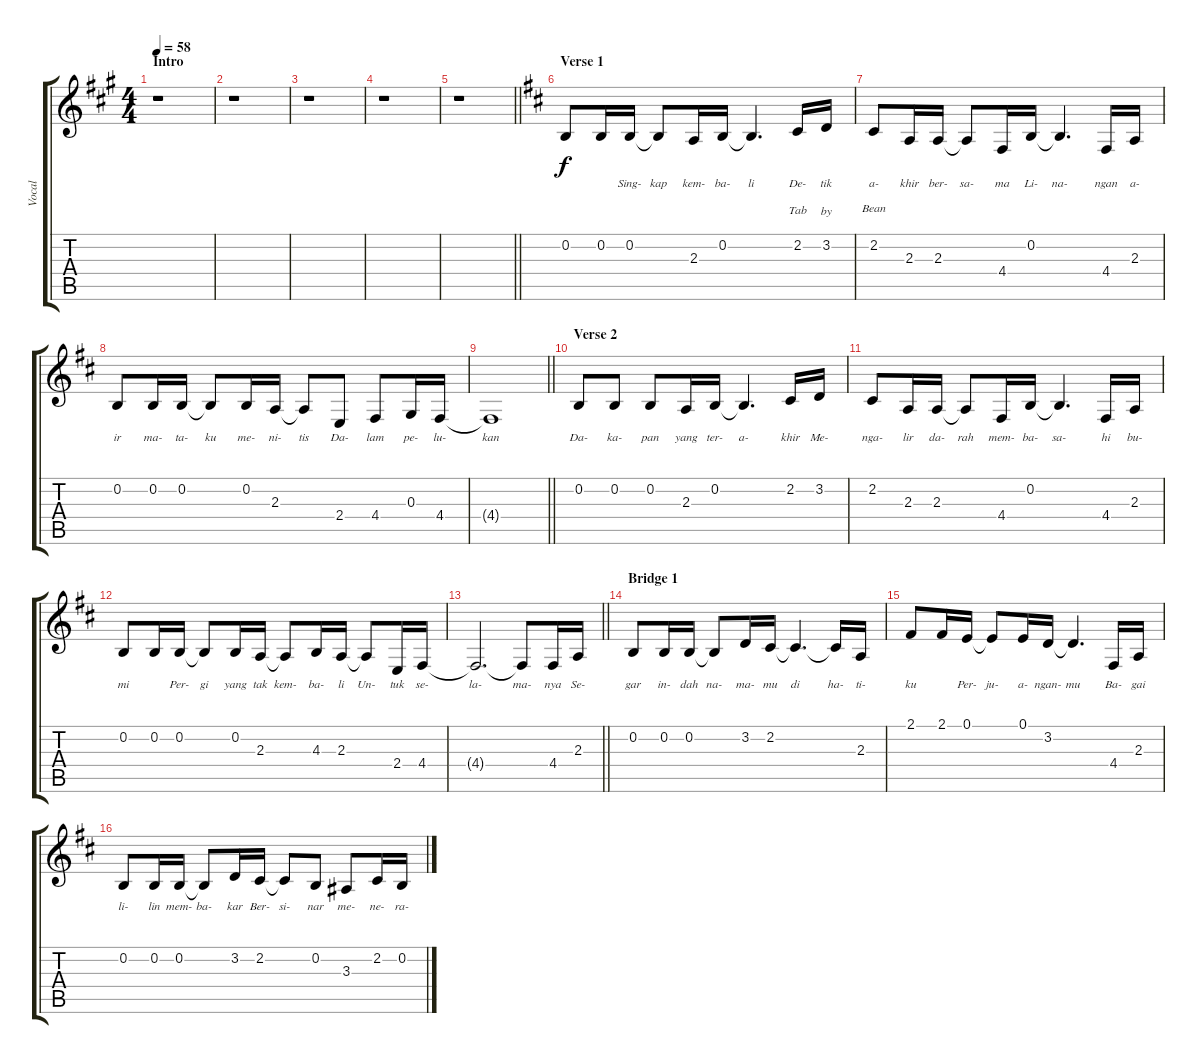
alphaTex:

\track ("Vocal" "Vocal") {instrument acousticgrandpiano}
\staff {score tabs}
\tuning (E4 B3 G3 D3 A2 E2) {hide}
\ts (4 4)
\section ("" "Intro")
\tempo 58
\clef g2
\ks f#minor
r.1{dy f instrument acousticgrandpiano} |
r.1 |
r.1 |
r.1 |
\barLineRight lightlight
r.1 |
\section ("" "Verse 1")
\ks bminor
0.2.8{lyrics (0 "") lyrics (1 "") lyrics (2 "") lyrics (3 "") lyrics (4 "")} 0.2.16{lyrics (0 "") lyrics (1 "") lyrics (2 "") lyrics (3 "") lyrics (4 "")} 0.2.16{lyrics (0 "Sing-") lyrics (1 "") lyrics (2 "") lyrics (3 "") lyrics (4 "")} 0.2{t}.8{lyrics (0 "kap") lyrics (1 "") lyrics (2 "") lyrics (3 "") lyrics (4 "")} 2.3.16{lyrics (0 "kem-") lyrics (1 "") lyrics (2 "") lyrics (3 "") lyrics (4 "")} 0.2.16{lyrics (0 "ba-") lyrics (1 "") lyrics (2 "") lyrics (3 "") lyrics (4 "")} 0.2{t}.4{d lyrics (0 "li") lyrics (1 "") lyrics (2 "") lyrics (3 "") lyrics (4 "")} 2.2.16{lyrics (0 "De-") lyrics (1 "") lyrics (2 "") lyrics (3 "") lyrics (4 "Tab")} 3.2.16{lyrics (0 "tik") lyrics (1 "") lyrics (2 "") lyrics (3 "") lyrics (4 "by")} |
2.2.8{lyrics (0 "a-") lyrics (1 "") lyrics (2 "") lyrics (3 "") lyrics (4 "Bean")} 2.3.16{lyrics (0 "khir") lyrics (1 "") lyrics (2 "") lyrics (3 "") lyrics (4 "")} 2.3.16{lyrics (0 "ber-") lyrics (1 "") lyrics (2 "") lyrics (3 "") lyrics (4 "")} 2.3{t}.8{lyrics (0 "sa-") lyrics (1 "") lyrics (2 "") lyrics (3 "") lyrics (4 "")} 4.4.16{lyrics (0 "ma") lyrics (1 "") lyrics (2 "") lyrics (3 "") lyrics (4 "")} 0.2.16{lyrics (0 "Li-") lyrics (1 "") lyrics (2 "") lyrics (3 "") lyrics (4 "")} 0.2{t}.4{d lyrics (0 "na-") lyrics (1 "") lyrics (2 "") lyrics (3 "") lyrics (4 "")} 4.4.16{lyrics (0 "ngan") lyrics (1 "") lyrics (2 "") lyrics (3 "") lyrics (4 "")} 2.3.16{lyrics (0 "a-") lyrics (1 "") lyrics (2 "") lyrics (3 "") lyrics (4 "")} |
0.2.8{lyrics (0 "ir") lyrics (1 "") lyrics (2 "") lyrics (3 "") lyrics (4 "")} 0.2.16{lyrics (0 "ma-") lyrics (1 "") lyrics (2 "") lyrics (3 "") lyrics (4 "")} 0.2.16{lyrics (0 "ta-") lyrics (1 "") lyrics (2 "") lyrics (3 "") lyrics (4 "")} 0.2{t}.8{lyrics (0 "ku") lyrics (1 "") lyrics (2 "") lyrics (3 "") lyrics (4 "")} 0.2.16{lyrics (0 "me-") lyrics (1 "") lyrics (2 "") lyrics (3 "") lyrics (4 "")} 2.3.16{lyrics (0 "ni-") lyrics (1 "") lyrics (2 "") lyrics (3 "") lyrics (4 "")} 2.3{t}.8{lyrics (0 "tis") lyrics (1 "") lyrics (2 "") lyrics (3 "") lyrics (4 "")} 2.4.8{lyrics (0 "Da-") lyrics (1 "") lyrics (2 "") lyrics (3 "") lyrics (4 "")} 4.4.8{lyrics (0 "lam") lyrics (1 "") lyrics (2 "") lyrics (3 "") lyrics (4 "")} 0.3.16{lyrics (0 "pe-") lyrics (1 "") lyrics (2 "") lyrics (3 "") lyrics (4 "")} 4.4.16{lyrics (0 "lu-") lyrics (1 "") lyrics (2 "") lyrics (3 "") lyrics (4 "")} |
\barLineRight lightlight
4.4{t}.1{lyrics (0 "kan") lyrics (1 "") lyrics (2 "") lyrics (3 "") lyrics (4 "")} |
\section ("" "Verse 2")
0.2.8{lyrics (0 "Da-") lyrics (1 "") lyrics (2 "") lyrics (3 "") lyrics (4 "")} 0.2.8{lyrics (0 "ka-") lyrics (1 "") lyrics (2 "") lyrics (3 "") lyrics (4 "")} 0.2.8{lyrics (0 "pan") lyrics (1 "") lyrics (2 "") lyrics (3 "") lyrics (4 "")} 2.3.16{lyrics (0 "yang") lyrics (1 "") lyrics (2 "") lyrics (3 "") lyrics (4 "")} 0.2.16{lyrics (0 "ter-") lyrics (1 "") lyrics (2 "") lyrics (3 "") lyrics (4 "")} 0.2{t}.4{d lyrics (0 "a-") lyrics (1 "") lyrics (2 "") lyrics (3 "") lyrics (4 "")} 2.2.16{lyrics (0 "khir") lyrics (1 "") lyrics (2 "") lyrics (3 "") lyrics (4 "")} 3.2.16{lyrics (0 "Me-") lyrics (1 "") lyrics (2 "") lyrics (3 "") lyrics (4 "")} |
2.2.8{lyrics (0 "nga-") lyrics (1 "") lyrics (2 "") lyrics (3 "") lyrics (4 "")} 2.3.16{lyrics (0 "lir") lyrics (1 "") lyrics (2 "") lyrics (3 "") lyrics (4 "")} 2.3.16{lyrics (0 "da-") lyrics (1 "") lyrics (2 "") lyrics (3 "") lyrics (4 "")} 2.3{t}.8{lyrics (0 "rah") lyrics (1 "") lyrics (2 "") lyrics (3 "") lyrics (4 "")} 4.4.16{lyrics (0 "mem-") lyrics (1 "") lyrics (2 "") lyrics (3 "") lyrics (4 "")} 0.2.16{lyrics (0 "ba-") lyrics (1 "") lyrics (2 "") lyrics (3 "") lyrics (4 "")} 0.2{t}.4{d lyrics (0 "sa-") lyrics (1 "") lyrics (2 "") lyrics (3 "") lyrics (4 "")} 4.4.16{lyrics (0 "hi") lyrics (1 "") lyrics (2 "") lyrics (3 "") lyrics (4 "")} 2.3.16{lyrics (0 "bu-") lyrics (1 "") lyrics (2 "") lyrics (3 "") lyrics (4 "")} |
0.2.8{lyrics (0 "mi") lyrics (1 "") lyrics (2 "") lyrics (3 "") lyrics (4 "")} 0.2.16{lyrics (0 "") lyrics (1 "") lyrics (2 "") lyrics (3 "") lyrics (4 "")} 0.2.16{lyrics (0 "Per-") lyrics (1 "") lyrics (2 "") lyrics (3 "") lyrics (4 "")} 0.2{t}.8{lyrics (0 "gi") lyrics (1 "") lyrics (2 "") lyrics (3 "") lyrics (4 "")} 0.2.16{lyrics (0 "yang") lyrics (1 "") lyrics (2 "") lyrics (3 "") lyrics (4 "")} 2.3.16{lyrics (0 "tak") lyrics (1 "") lyrics (2 "") lyrics (3 "") lyrics (4 "")} 2.3{t}.8{lyrics (0 "kem-") lyrics (1 "") lyrics (2 "") lyrics (3 "") lyrics (4 "")} 4.3.16{lyrics (0 "ba-") lyrics (1 "") lyrics (2 "") lyrics (3 "") lyrics (4 "")} 2.3.16{lyrics (0 "li") lyrics (1 "") lyrics (2 "") lyrics (3 "") lyrics (4 "")} 2.3{t}.8{lyrics (0 "Un-") lyrics (1 "") lyrics (2 "") lyrics (3 "") lyrics (4 "")} 2.4.16{lyrics (0 "tuk") lyrics (1 "") lyrics (2 "") lyrics (3 "") lyrics (4 "")} 4.4.16{lyrics (0 "se-") lyrics (1 "") lyrics (2 "") lyrics (3 "") lyrics (4 "")} |
\barLineRight lightlight
4.4{t}.2{d lyrics (0 "la-") lyrics (1 "") lyrics (2 "") lyrics (3 "") lyrics (4 "")} 4.4{t}.8{lyrics (0 "ma-") lyrics (1 "") lyrics (2 "") lyrics (3 "") lyrics (4 "")} 4.4.16{lyrics (0 "nya") lyrics (1 "") lyrics (2 "") lyrics (3 "") lyrics (4 "")} 2.3.16{lyrics (0 "Se-") lyrics (1 "") lyrics (2 "") lyrics (3 "") lyrics (4 "")} |
\section ("" "Bridge 1")
0.2.8{lyrics (0 "gar") lyrics (1 "") lyrics (2 "") lyrics (3 "") lyrics (4 "")} 0.2.16{lyrics (0 "in-") lyrics (1 "") lyrics (2 "") lyrics (3 "") lyrics (4 "")} 0.2.16{lyrics (0 "dah") lyrics (1 "") lyrics (2 "") lyrics (3 "") lyrics (4 "")} 0.2{t}.8{lyrics (0 "na-") lyrics (1 "") lyrics (2 "") lyrics (3 "") lyrics (4 "")} 3.2.16{lyrics (0 "ma-") lyrics (1 "") lyrics (2 "") lyrics (3 "") lyrics (4 "")} 2.2.16{lyrics (0 "mu") lyrics (1 "") lyrics (2 "") lyrics (3 "") lyrics (4 "")} 2.2{t}.4{d lyrics (0 "di") lyrics (1 "") lyrics (2 "") lyrics (3 "") lyrics (4 "")} 2.2{t}.16{lyrics (0 "ha-") lyrics (1 "") lyrics (2 "") lyrics (3 "") lyrics (4 "")} 2.3.16{lyrics (0 "ti-") lyrics (1 "") lyrics (2 "") lyrics (3 "") lyrics (4 "")} |
2.1.8{lyrics (0 "ku") lyrics (1 "") lyrics (2 "") lyrics (3 "") lyrics (4 "")} 2.1.16{lyrics (0 "") lyrics (1 "") lyrics (2 "") lyrics (3 "") lyrics (4 "")} 0.1.16{lyrics (0 "Per-") lyrics (1 "") lyrics (2 "") lyrics (3 "") lyrics (4 "")} 0.1{t}.8{lyrics (0 "ju-") lyrics (1 "") lyrics (2 "") lyrics (3 "") lyrics (4 "")} 0.1.16{lyrics (0 "a-") lyrics (1 "") lyrics (2 "") lyrics (3 "") lyrics (4 "")} 3.2.16{lyrics (0 "ngan-") lyrics (1 "") lyrics (2 "") lyrics (3 "") lyrics (4 "")} 3.2{t}.4{d lyrics (0 "mu") lyrics (1 "") lyrics (2 "") lyrics (3 "") lyrics (4 "")} 4.4.16{lyrics (0 "Ba-") lyrics (1 "") lyrics (2 "") lyrics (3 "") lyrics (4 "")} 2.3.16{lyrics (0 "gai") lyrics (1 "") lyrics (2 "") lyrics (3 "") lyrics (4 "")} |
0.2.8{lyrics (0 "li-") lyrics (1 "") lyrics (2 "") lyrics (3 "") lyrics (4 "")} 0.2.16{lyrics (0 "lin") lyrics (1 "") lyrics (2 "") lyrics (3 "") lyrics (4 "")} 0.2.16{lyrics (0 "mem-") lyrics (1 "") lyrics (2 "") lyrics (3 "") lyrics (4 "")} 0.2{t}.8{lyrics (0 "ba-") lyrics (1 "") lyrics (2 "") lyrics (3 "") lyrics (4 "")} 3.2.16{lyrics (0 "kar") lyrics (1 "") lyrics (2 "") lyrics (3 "") lyrics (4 "")} 2.2.16{lyrics (0 "Ber-") lyrics (1 "") lyrics (2 "") lyrics (3 "") lyrics (4 "")} 2.2{t}.8{lyrics (0 "si-") lyrics (1 "") lyrics (2 "") lyrics (3 "") lyrics (4 "")} 0.2.8{lyrics (0 "nar") lyrics (1 "") lyrics (2 "") lyrics (3 "") lyrics (4 "")} 3.3.8{lyrics (0 "me-") lyrics (1 "") lyrics (2 "") lyrics (3 "") lyrics (4 "")} 2.2.16{lyrics (0 "ne-") lyrics (1 "") lyrics (2 "") lyrics (3 "") lyrics (4 "")} 0.2.16{lyrics (0 "ra-") lyrics (1 "") lyrics (2 "") lyrics (3 "") lyrics (4 "")}
